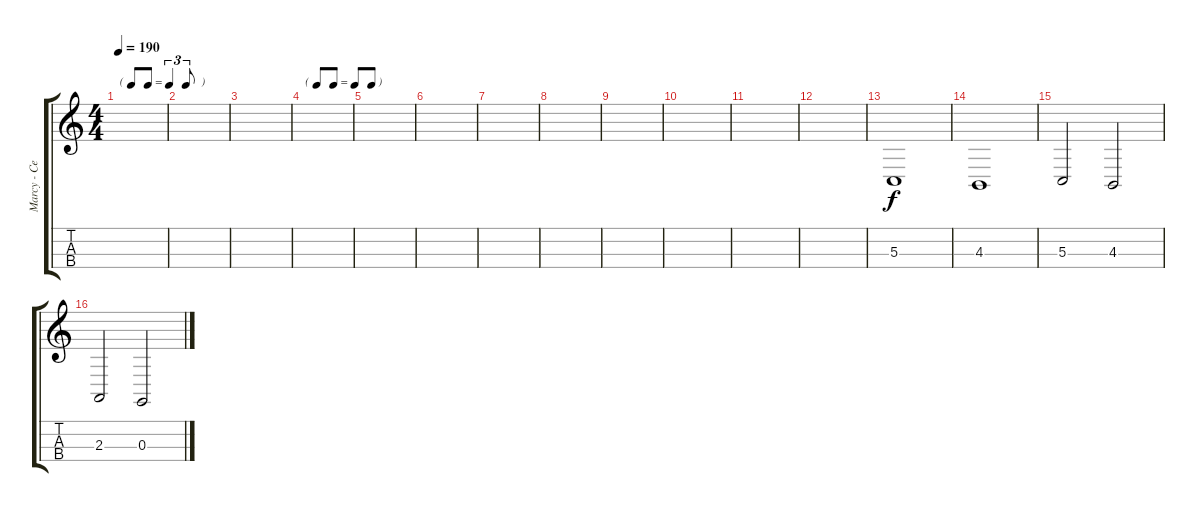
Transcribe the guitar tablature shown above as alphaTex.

\track ("Marcy - Cello" "Marcy - Ce") {instrument cello}
\staff {score tabs}
\tuning (A3 D3 G2 C2) {hide}
\ts (4 4)
\tf triplet8th
\tempo 190
\clef g2
\ks c
|
|
|
\tf none
|
|
|
|
|
|
|
|
|
5.3.1{dy f volume 13} |
4.3.1{volume 13} |
5.3.2 4.3.2 |
2.3.2 0.3.2
